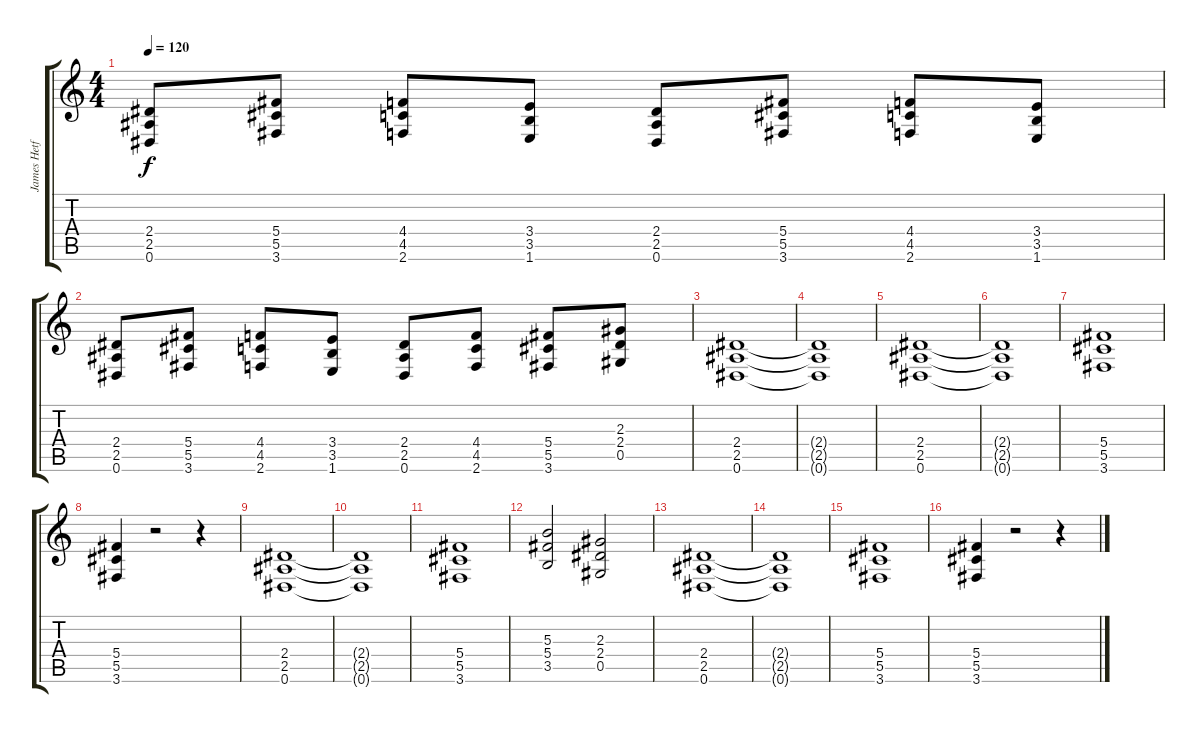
\track ("James Hetfield" "James Hetf") {mute instrument distortionguitar}
\staff {score tabs}
\tuning (Eb4 Bb3 Gb3 Db3 Ab2 Eb2) {hide}
\ts (4 4)
\tempo 120
\clef g2
\ks c
(2.4 2.5 0.6).8{dy f} (5.4 5.5 3.6).8 (4.4 4.5 2.6).8 (3.4 3.5 1.6).8 (2.4 2.5 0.6).8 (5.4 5.5 3.6).8 (4.4 4.5 2.6).8 (3.4 3.5 1.6).8 |
(2.4 2.5 0.6).8 (5.4 5.5 3.6).8 (4.4 4.5 2.6).8 (3.4 3.5 1.6).8 (2.4 2.5 0.6).8 (4.4 4.5 2.6).8 (5.4 5.5 3.6).8 (2.3 2.4 0.5).8 |
(2.4 2.5 0.6).1 |
(2.4{t} 2.5{t} 0.6{t}).1 |
(2.4 2.5 0.6).1 |
(2.4{t} 2.5{t} 0.6{t}).1 |
(5.4 5.5 3.6).1 |
(5.4 5.5 3.6).4 r.2 r.4 |
(2.4 2.5 0.6).1 |
(2.4{t} 2.5{t} 0.6{t}).1 |
(5.4 5.5 3.6).1 |
(5.3 5.4 3.5).2 (2.3 2.4 0.5).2 |
(2.4 2.5 0.6).1 |
(2.4{t} 2.5{t} 0.6{t}).1 |
(5.4 5.5 3.6).1 |
(5.4 5.5 3.6).4 r.2 r.4
